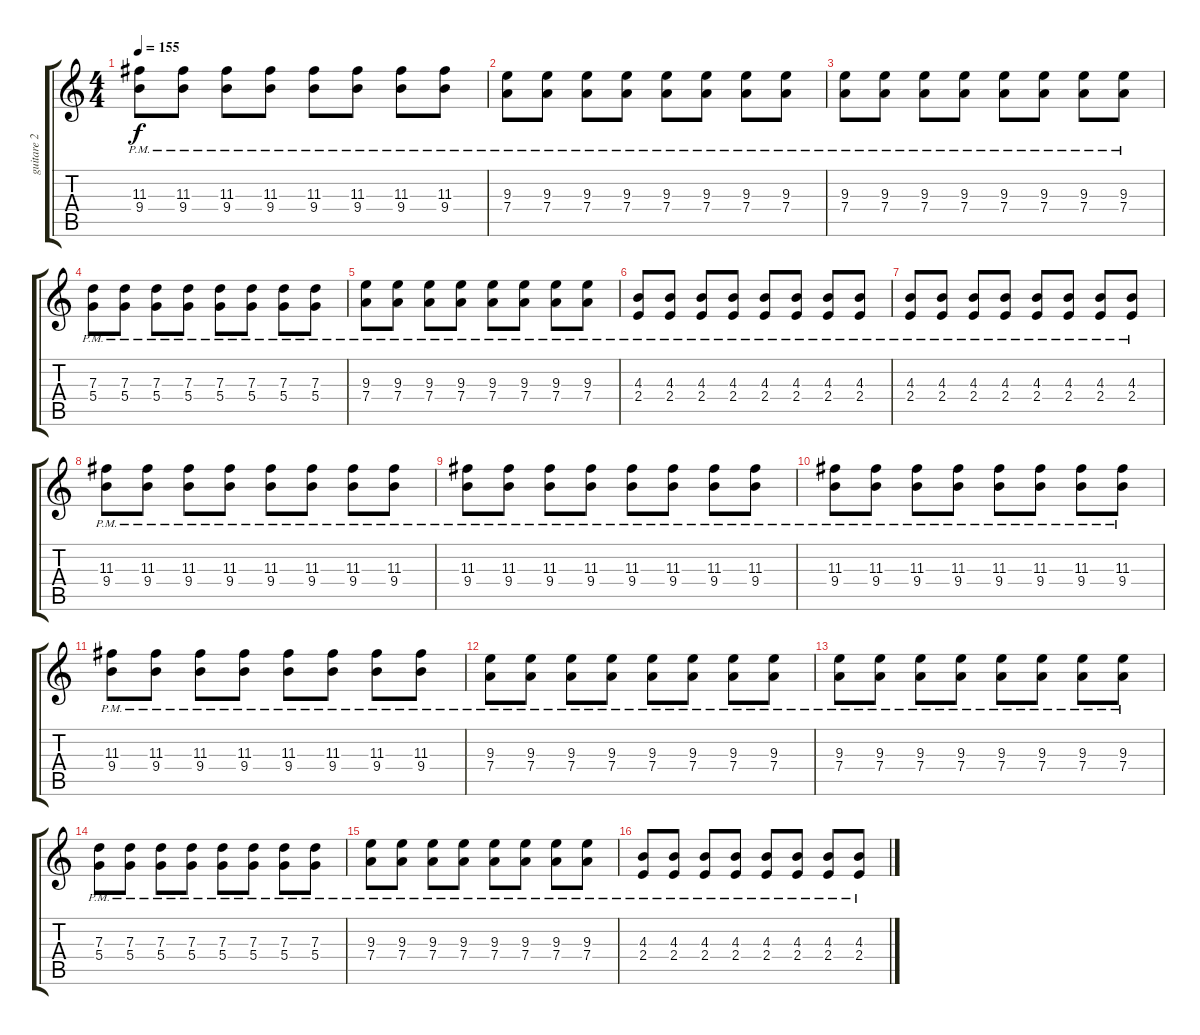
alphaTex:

\track ("guitare 2" "guitare 2") {instrument overdrivenguitar}
\staff {score tabs}
\tuning (E4 B3 G3 D3 A2 E2) {hide}
\ts (4 4)
\tempo 155
\clef g2
\ks c
(11.3{pm} 9.4{pm}).8{dy f} (11.3{pm} 9.4{pm}).8 (11.3{pm} 9.4{pm}).8 (11.3{pm} 9.4{pm}).8 (11.3{pm} 9.4{pm}).8 (11.3{pm} 9.4{pm}).8 (11.3{pm} 9.4{pm}).8 (11.3{pm} 9.4{pm}).8 |
(9.3{pm} 7.4{pm}).8 (9.3{pm} 7.4{pm}).8 (9.3{pm} 7.4{pm}).8 (9.3{pm} 7.4{pm}).8 (9.3{pm} 7.4{pm}).8 (9.3{pm} 7.4{pm}).8 (9.3{pm} 7.4{pm}).8 (9.3{pm} 7.4{pm}).8 |
(9.3{pm} 7.4{pm}).8 (9.3{pm} 7.4{pm}).8 (9.3{pm} 7.4{pm}).8 (9.3{pm} 7.4{pm}).8 (9.3{pm} 7.4{pm}).8 (9.3{pm} 7.4{pm}).8 (9.3{pm} 7.4{pm}).8 (9.3{pm} 7.4{pm}).8 |
(7.3{pm} 5.4{pm}).8 (7.3{pm} 5.4{pm}).8 (7.3{pm} 5.4{pm}).8 (7.3{pm} 5.4{pm}).8 (7.3{pm} 5.4{pm}).8 (7.3{pm} 5.4{pm}).8 (7.3{pm} 5.4{pm}).8 (7.3{pm} 5.4{pm}).8 |
(9.3{pm} 7.4{pm}).8 (9.3{pm} 7.4{pm}).8 (9.3{pm} 7.4{pm}).8 (9.3{pm} 7.4{pm}).8 (9.3{pm} 7.4{pm}).8 (9.3{pm} 7.4{pm}).8 (9.3{pm} 7.4{pm}).8 (9.3{pm} 7.4{pm}).8 |
(4.3{pm} 2.4{pm}).8 (4.3{pm} 2.4{pm}).8 (4.3{pm} 2.4{pm}).8 (4.3{pm} 2.4{pm}).8 (4.3{pm} 2.4{pm}).8 (4.3{pm} 2.4{pm}).8 (4.3{pm} 2.4{pm}).8 (4.3{pm} 2.4{pm}).8 |
(4.3{pm} 2.4{pm}).8 (4.3{pm} 2.4{pm}).8 (4.3{pm} 2.4{pm}).8 (4.3{pm} 2.4{pm}).8 (4.3{pm} 2.4{pm}).8 (4.3{pm} 2.4{pm}).8 (4.3{pm} 2.4{pm}).8 (4.3{pm} 2.4{pm}).8 |
(11.3{pm} 9.4{pm}).8 (11.3{pm} 9.4{pm}).8 (11.3{pm} 9.4{pm}).8 (11.3{pm} 9.4{pm}).8 (11.3{pm} 9.4{pm}).8 (11.3{pm} 9.4{pm}).8 (11.3{pm} 9.4{pm}).8 (11.3{pm} 9.4{pm}).8 |
(11.3{pm} 9.4{pm}).8 (11.3{pm} 9.4{pm}).8 (11.3{pm} 9.4{pm}).8 (11.3{pm} 9.4{pm}).8 (11.3{pm} 9.4{pm}).8 (11.3{pm} 9.4{pm}).8 (11.3{pm} 9.4{pm}).8 (11.3{pm} 9.4{pm}).8 |
(11.3{pm} 9.4{pm}).8 (11.3{pm} 9.4{pm}).8 (11.3{pm} 9.4{pm}).8 (11.3{pm} 9.4{pm}).8 (11.3{pm} 9.4{pm}).8 (11.3{pm} 9.4{pm}).8 (11.3{pm} 9.4{pm}).8 (11.3{pm} 9.4{pm}).8 |
(11.3{pm} 9.4{pm}).8 (11.3{pm} 9.4{pm}).8 (11.3{pm} 9.4{pm}).8 (11.3{pm} 9.4{pm}).8 (11.3{pm} 9.4{pm}).8 (11.3{pm} 9.4{pm}).8 (11.3{pm} 9.4{pm}).8 (11.3{pm} 9.4{pm}).8 |
(9.3{pm} 7.4{pm}).8 (9.3{pm} 7.4{pm}).8 (9.3{pm} 7.4{pm}).8 (9.3{pm} 7.4{pm}).8 (9.3{pm} 7.4{pm}).8 (9.3{pm} 7.4{pm}).8 (9.3{pm} 7.4{pm}).8 (9.3{pm} 7.4{pm}).8 |
(9.3{pm} 7.4{pm}).8 (9.3{pm} 7.4{pm}).8 (9.3{pm} 7.4{pm}).8 (9.3{pm} 7.4{pm}).8 (9.3{pm} 7.4{pm}).8 (9.3{pm} 7.4{pm}).8 (9.3{pm} 7.4{pm}).8 (9.3{pm} 7.4{pm}).8 |
(7.3{pm} 5.4{pm}).8 (7.3{pm} 5.4{pm}).8 (7.3{pm} 5.4{pm}).8 (7.3{pm} 5.4{pm}).8 (7.3{pm} 5.4{pm}).8 (7.3{pm} 5.4{pm}).8 (7.3{pm} 5.4{pm}).8 (7.3{pm} 5.4{pm}).8 |
(9.3{pm} 7.4{pm}).8 (9.3{pm} 7.4{pm}).8 (9.3{pm} 7.4{pm}).8 (9.3{pm} 7.4{pm}).8 (9.3{pm} 7.4{pm}).8 (9.3{pm} 7.4{pm}).8 (9.3{pm} 7.4{pm}).8 (9.3{pm} 7.4{pm}).8 |
(4.3{pm} 2.4{pm}).8 (4.3{pm} 2.4{pm}).8 (4.3{pm} 2.4{pm}).8 (4.3{pm} 2.4{pm}).8 (4.3{pm} 2.4{pm}).8 (4.3{pm} 2.4{pm}).8 (4.3{pm} 2.4{pm}).8 (4.3{pm} 2.4{pm}).8
